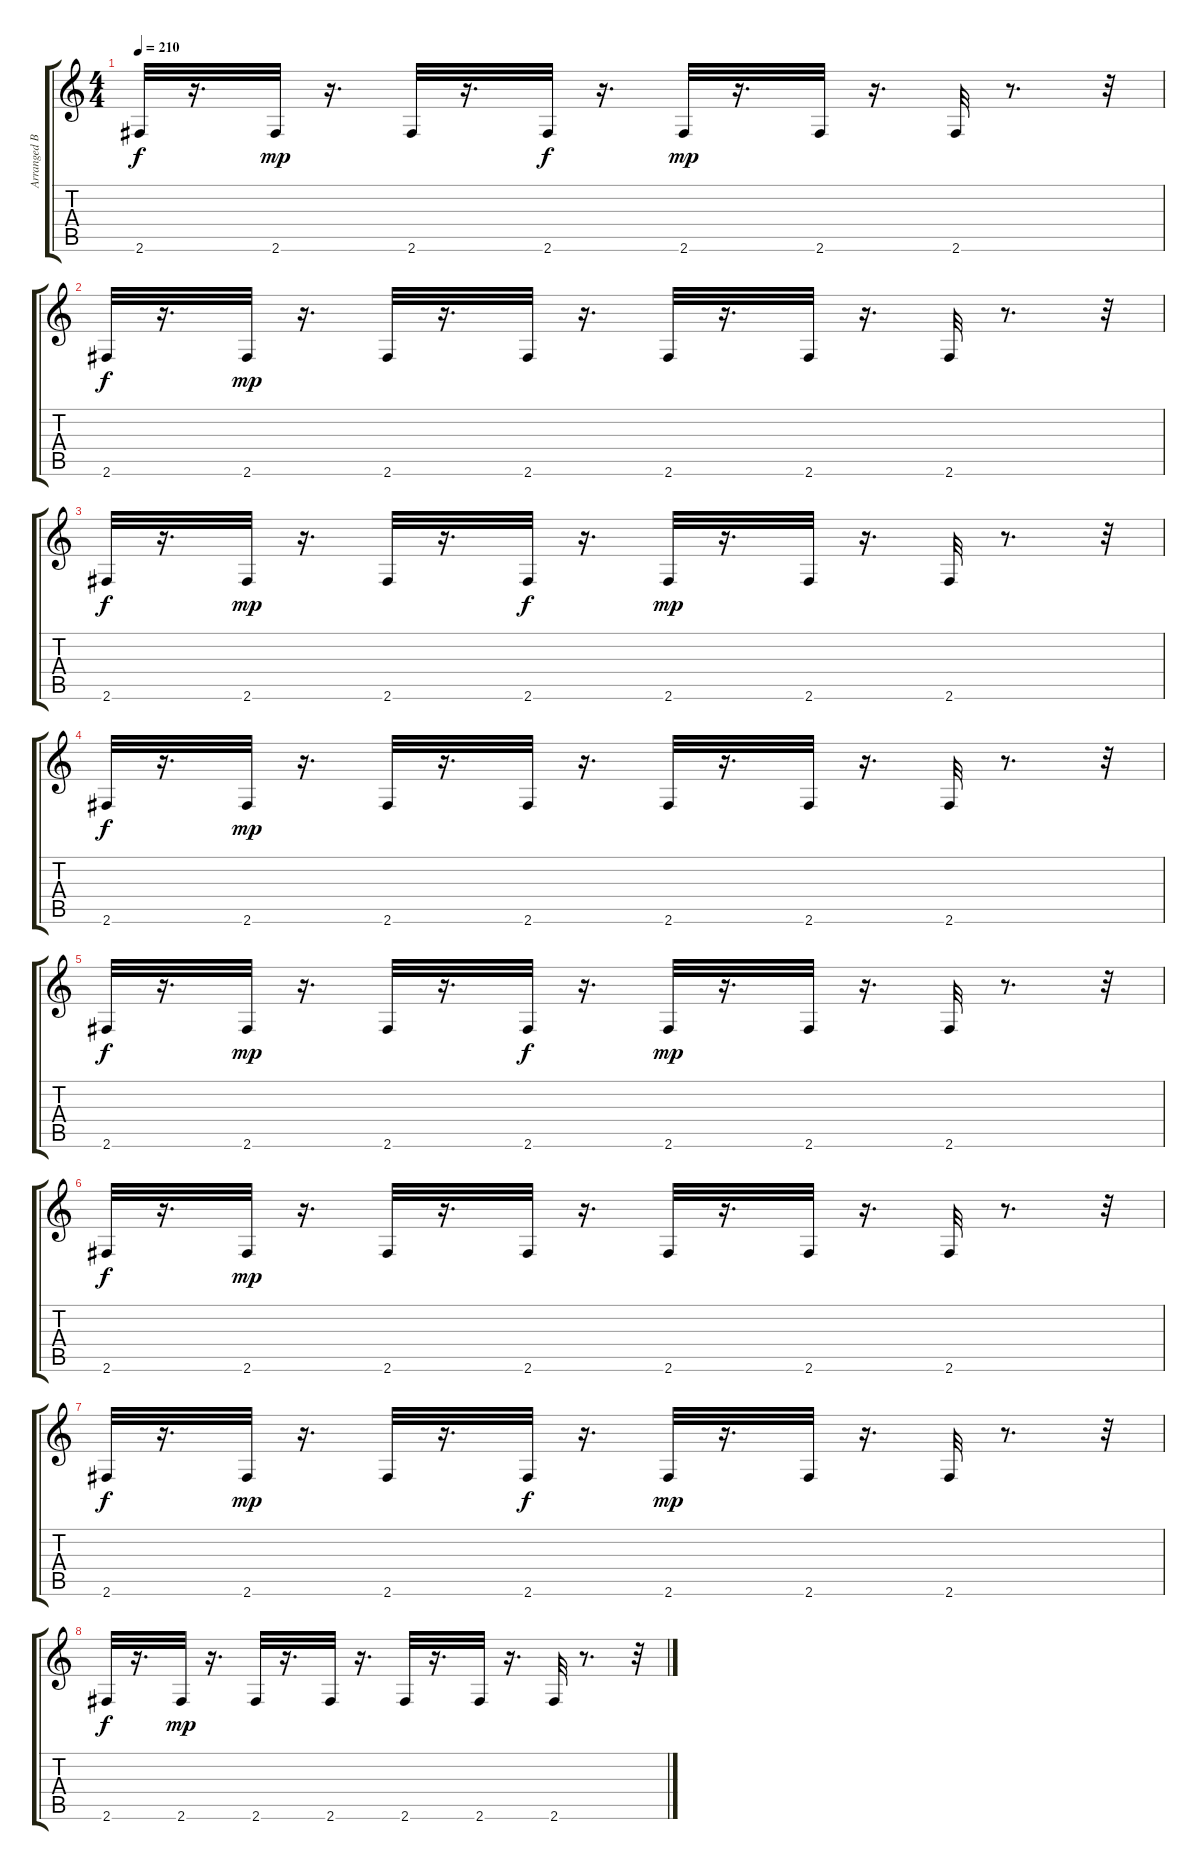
\track ("Arranged By" "Arranged B") {instrument acousticguitarnylon}
\staff {score tabs}
\tuning (E4 B3 G3 D3 A2 E2) {hide}
\ts (4 4)
\tempo 210
\clef g2
\ks c
2.6.32{dy f} r.16{d} 2.6.32{dy mp} r.16{d} 2.6.32 r.16{d} 2.6.32{dy f} r.16{d} 2.6.32{dy mp} r.16{d} 2.6.32 r.16{d} 2.6.32 r.8{d} r.32 |
2.6.32{dy f} r.16{d} 2.6.32{dy mp} r.16{d} 2.6.32 r.16{d} 2.6.32 r.16{d} 2.6.32 r.16{d} 2.6.32 r.16{d} 2.6.32 r.8{d} r.32 |
2.6.32{dy f} r.16{d} 2.6.32{dy mp} r.16{d} 2.6.32 r.16{d} 2.6.32{dy f} r.16{d} 2.6.32{dy mp} r.16{d} 2.6.32 r.16{d} 2.6.32 r.8{d} r.32 |
2.6.32{dy f} r.16{d} 2.6.32{dy mp} r.16{d} 2.6.32 r.16{d} 2.6.32 r.16{d} 2.6.32 r.16{d} 2.6.32 r.16{d} 2.6.32 r.8{d} r.32 |
2.6.32{dy f} r.16{d} 2.6.32{dy mp} r.16{d} 2.6.32 r.16{d} 2.6.32{dy f} r.16{d} 2.6.32{dy mp} r.16{d} 2.6.32 r.16{d} 2.6.32 r.8{d} r.32 |
2.6.32{dy f} r.16{d} 2.6.32{dy mp} r.16{d} 2.6.32 r.16{d} 2.6.32 r.16{d} 2.6.32 r.16{d} 2.6.32 r.16{d} 2.6.32 r.8{d} r.32 |
2.6.32{dy f} r.16{d} 2.6.32{dy mp} r.16{d} 2.6.32 r.16{d} 2.6.32{dy f} r.16{d} 2.6.32{dy mp} r.16{d} 2.6.32 r.16{d} 2.6.32 r.8{d} r.32 |
2.6.32{dy f} r.16{d} 2.6.32{dy mp} r.16{d} 2.6.32 r.16{d} 2.6.32 r.16{d} 2.6.32 r.16{d} 2.6.32 r.16{d} 2.6.32 r.8{d} r.32
